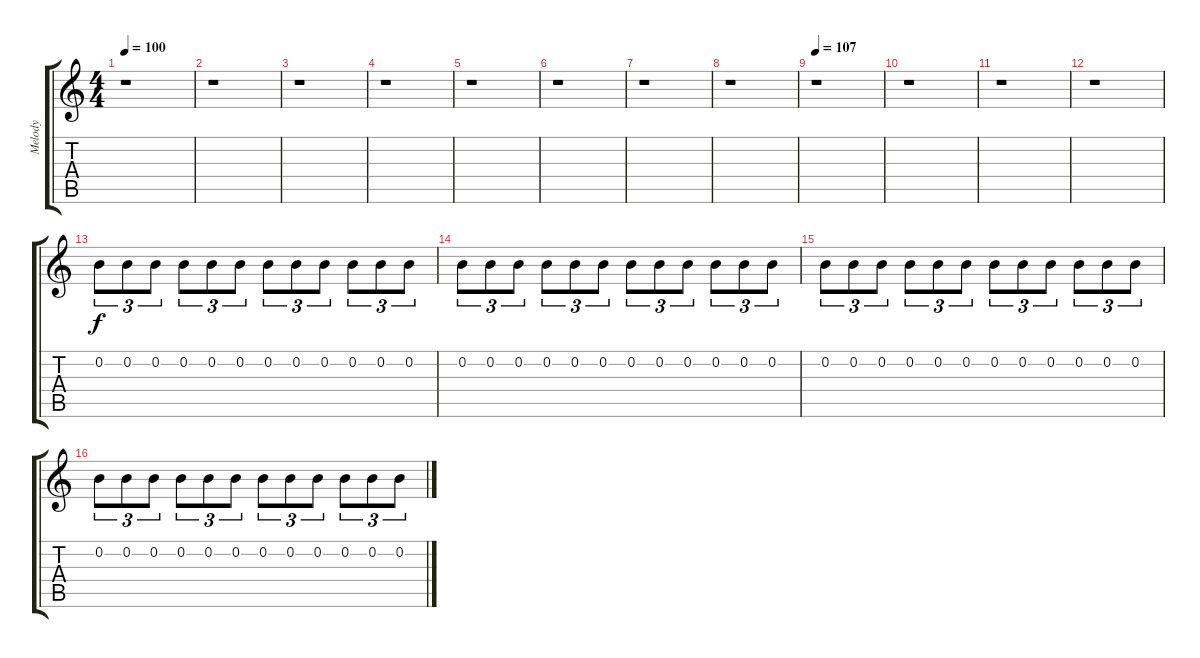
\track ("Melody" "Melody") {instrument electricguitarjazz}
\staff {score tabs}
\tuning (E4 B3 G3 D3 A2 E2) {hide}
\ts (4 4)
\tempo 100
\clef g2
\ks c
r.1{dy f} |
r.1 |
r.1 |
r.1 |
r.1 |
r.1 |
r.1 |
r.1 |
\tempo 107
r.1 |
r.1 |
r.1 |
r.1 |
0.2.8{tu (3 2)} 0.2.8{tu (3 2)} 0.2.8{tu (3 2)} 0.2.8{tu (3 2)} 0.2.8{tu (3 2)} 0.2.8{tu (3 2)} 0.2.8{tu (3 2)} 0.2.8{tu (3 2)} 0.2.8{tu (3 2)} 0.2.8{tu (3 2)} 0.2.8{tu (3 2)} 0.2.8{tu (3 2)} |
0.2.8{tu (3 2)} 0.2.8{tu (3 2)} 0.2.8{tu (3 2)} 0.2.8{tu (3 2)} 0.2.8{tu (3 2)} 0.2.8{tu (3 2)} 0.2.8{tu (3 2)} 0.2.8{tu (3 2)} 0.2.8{tu (3 2)} 0.2.8{tu (3 2)} 0.2.8{tu (3 2)} 0.2.8{tu (3 2)} |
0.2.8{tu (3 2)} 0.2.8{tu (3 2)} 0.2.8{tu (3 2)} 0.2.8{tu (3 2)} 0.2.8{tu (3 2)} 0.2.8{tu (3 2)} 0.2.8{tu (3 2)} 0.2.8{tu (3 2)} 0.2.8{tu (3 2)} 0.2.8{tu (3 2)} 0.2.8{tu (3 2)} 0.2.8{tu (3 2)} |
0.2.8{tu (3 2)} 0.2.8{tu (3 2)} 0.2.8{tu (3 2)} 0.2.8{tu (3 2)} 0.2.8{tu (3 2)} 0.2.8{tu (3 2)} 0.2.8{tu (3 2)} 0.2.8{tu (3 2)} 0.2.8{tu (3 2)} 0.2.8{tu (3 2)} 0.2.8{tu (3 2)} 0.2.8{tu (3 2)}
